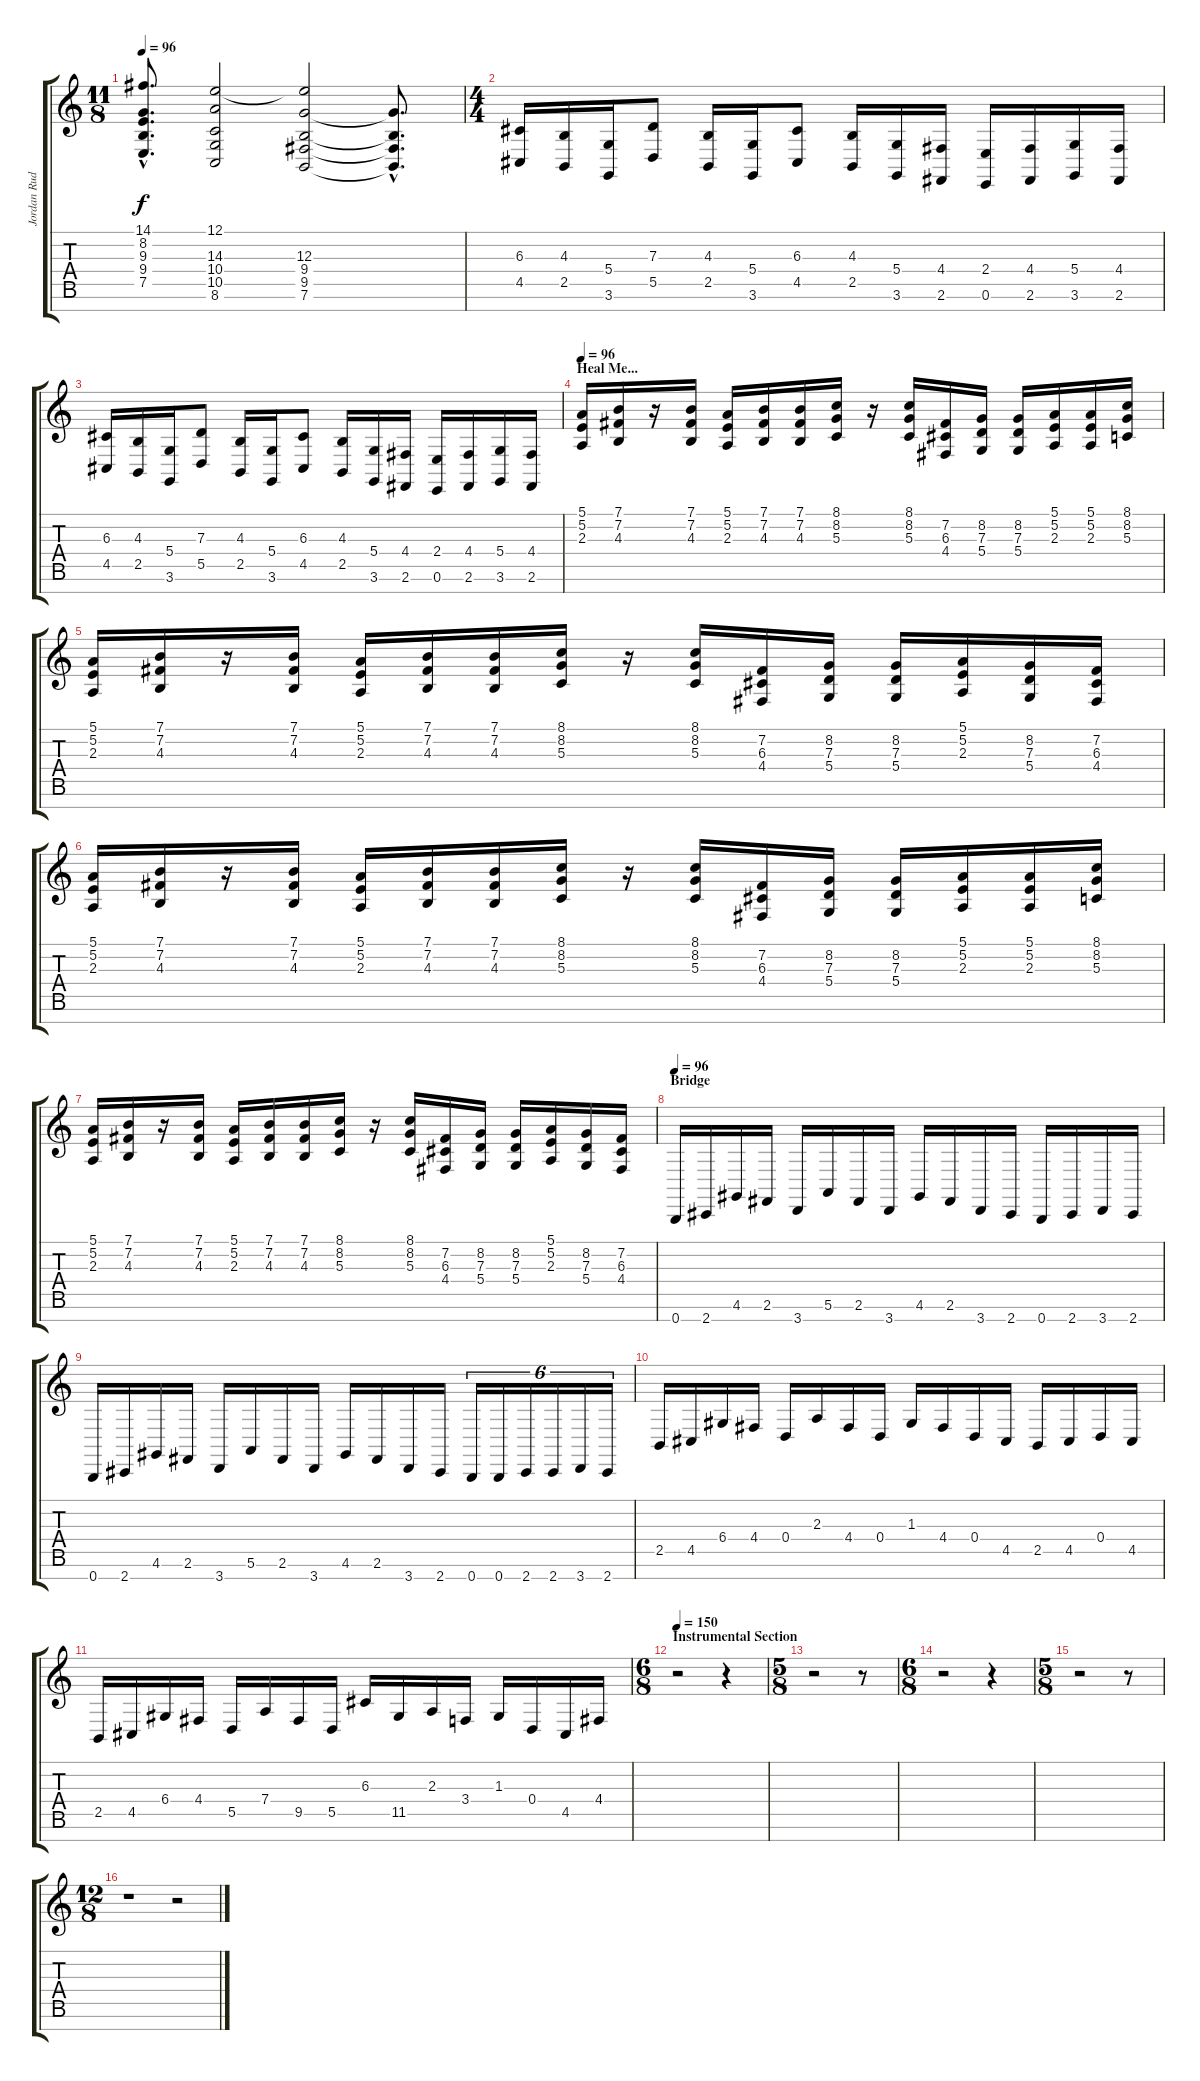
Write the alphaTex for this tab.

\track ("Jordan Rudess" "Jordan Rud") {instrument lead1square}
\staff {score tabs}
\tuning (E4 B3 G3 D3 A2 E2 B1) {hide}
\ts (11 8)
\tempo 96
\clef g2
\ks c
(14.1{hac t} 8.2{hac t} 9.3{hac t} 9.4{hac t} 7.5{hac t}).8{d dy f} (12.1 14.3 10.4 10.5 8.6).2 (12.1{t} 12.3 9.4 9.5 7.6).2 (12.3{hac t} 9.4{hac t} 9.5{hac t} 7.6{hac t}).8{d} |
\ts (4 4)
(6.3 4.5).16{volume 12 instrument lead1square} (4.3 2.5).16 (5.4 3.6).16 (7.3 5.5).8 (4.3 2.5).16 (5.4 3.6).16 (6.3 4.5).8 (4.3 2.5).16 (5.4 3.6).16 (4.4 2.6).16 (2.4 0.6).16 (4.4 2.6).16 (5.4 3.6).16 (4.4 2.6).16 |
(6.3 4.5).16 (4.3 2.5).16 (5.4 3.6).16 (7.3 5.5).8 (4.3 2.5).16 (5.4 3.6).16 (6.3 4.5).8 (4.3 2.5).16 (5.4 3.6).16 (4.4 2.6).16 (2.4 0.6).16 (4.4 2.6).16 (5.4 3.6).16 (4.4 2.6).16 |
\section ("" "Heal Me...")
\tempo 96
(5.1 5.2 2.3).16{instrument drawbarorgan} (7.1 7.2 4.3).16 r.16 (7.1 7.2 4.3).16 (5.1 5.2 2.3).16 (7.1 7.2 4.3).16 (7.1 7.2 4.3).16 (8.1 8.2 5.3).16 r.16 (8.1 8.2 5.3).16 (7.2 6.3 4.4).16 (8.2 7.3 5.4).16 (8.2 7.3 5.4).16 (5.1 5.2 2.3).16 (5.1 5.2 2.3).16 (8.1 8.2 5.3).16 |
(5.1 5.2 2.3).16 (7.1 7.2 4.3).16 r.16 (7.1 7.2 4.3).16 (5.1 5.2 2.3).16 (7.1 7.2 4.3).16 (7.1 7.2 4.3).16 (8.1 8.2 5.3).16 r.16 (8.1 8.2 5.3).16 (7.2 6.3 4.4).16 (8.2 7.3 5.4).16 (8.2 7.3 5.4).16 (5.1 5.2 2.3).16 (8.2 7.3 5.4).16 (7.2 6.3 4.4).16 |
(5.1 5.2 2.3).16 (7.1 7.2 4.3).16 r.16 (7.1 7.2 4.3).16 (5.1 5.2 2.3).16 (7.1 7.2 4.3).16 (7.1 7.2 4.3).16 (8.1 8.2 5.3).16 r.16 (8.1 8.2 5.3).16 (7.2 6.3 4.4).16 (8.2 7.3 5.4).16 (8.2 7.3 5.4).16 (5.1 5.2 2.3).16 (5.1 5.2 2.3).16 (8.1 8.2 5.3).16 |
(5.1 5.2 2.3).16 (7.1 7.2 4.3).16 r.16 (7.1 7.2 4.3).16 (5.1 5.2 2.3).16 (7.1 7.2 4.3).16 (7.1 7.2 4.3).16 (8.1 8.2 5.3).16 r.16 (8.1 8.2 5.3).16 (7.2 6.3 4.4).16 (8.2 7.3 5.4).16 (8.2 7.3 5.4).16 (5.1 5.2 2.3).16 (8.2 7.3 5.4).16 (7.2 6.3 4.4).16 |
\section ("" "Bridge")
\tempo 96
0.7.16{instrument lead1square} 2.7.16 4.6.16 2.6.16 3.7.16 5.6.16 2.6.16 3.7.16 4.6.16 2.6.16 3.7.16 2.7.16 0.7.16 2.7.16 3.7.16 2.7.16 |
0.7.16 2.7.16 4.6.16 2.6.16 3.7.16 5.6.16 2.6.16 3.7.16 4.6.16 2.6.16 3.7.16 2.7.16 0.7.16{tu (6 4)} 0.7.16{tu (6 4)} 2.7.16{tu (6 4)} 2.7.16{tu (6 4)} 3.7.16{tu (6 4)} 2.7.16{tu (6 4)} |
2.5.16 4.5.16 6.4.16 4.4.16 0.4.16 2.3.16 4.4.16 0.4.16 1.3.16 4.4.16 0.4.16 4.5.16 2.5.16 4.5.16 0.4.16 4.5.16 |
2.5.16 4.5.16 6.4.16 4.4.16 5.5.16 7.4.16 9.5.16 5.5.16 6.3.16 11.5.16 2.3.16 3.4.16 1.3.16 0.4.16 4.5.16 4.4.16 |
\ts (6 8)
\section ("" "Instrumental Section")
\tempo 150
r.2 r.4 |
\ts (5 8)
r.2 r.8 |
\ts (6 8)
r.2 r.4 |
\ts (5 8)
r.2 r.8 |
\ts (12 8)
r.1 r.2
